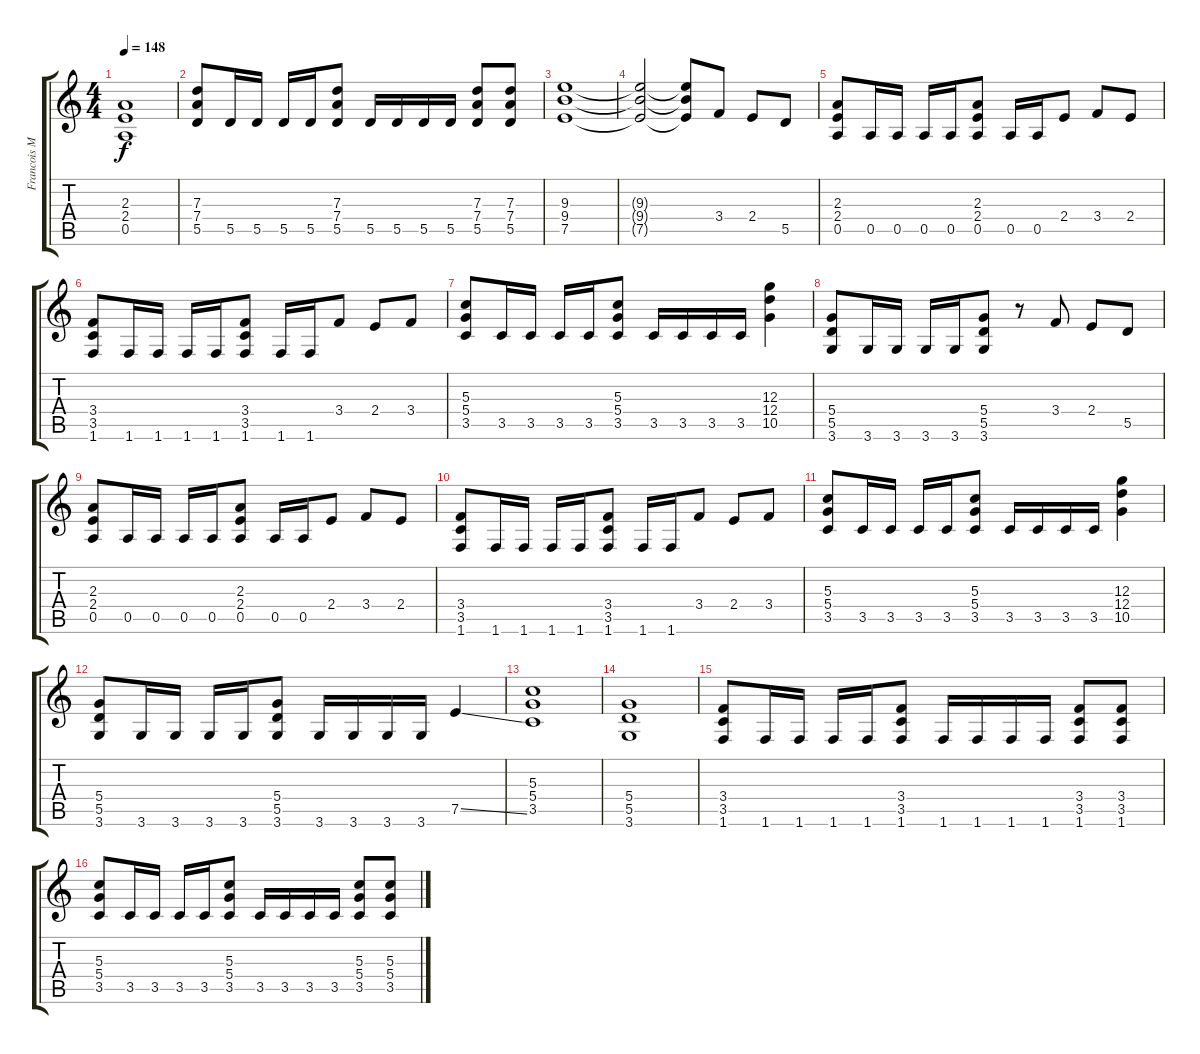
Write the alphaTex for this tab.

\track ("Francois Merle" "Francois M") {instrument distortionguitar}
\staff {score tabs}
\tuning (E4 B3 G3 D3 A2 E2) {hide}
\ts (4 4)
\tempo 148
\clef g2
\ks c
(2.3 2.4 0.5).1{dy f} |
(7.3 7.4 5.5).8 5.5.16 5.5.16 5.5.16 5.5.16 (7.3 7.4 5.5).8 5.5.16 5.5.16 5.5.16 5.5.16 (7.3 7.4 5.5).8 (7.3 7.4 5.5).8 |
(9.3 9.4 7.5).1 |
(9.3{t} 9.4{t} 7.5{t}).2 (9.3{t} 9.4{t} 7.5{t}).8 3.4.8 2.4.8 5.5.8 |
(2.3 2.4 0.5).8 0.5.16 0.5.16 0.5.16 0.5.16 (2.3 2.4 0.5).8 0.5.16 0.5.16 2.4.8 3.4.8 2.4.8 |
(3.4 3.5 1.6).8 1.6.16 1.6.16 1.6.16 1.6.16 (3.4 3.5 1.6).8 1.6.16 1.6.16 3.4.8 2.4.8 3.4.8 |
(5.3 5.4 3.5).8 3.5.16 3.5.16 3.5.16 3.5.16 (5.3 5.4 3.5).8 3.5.16 3.5.16 3.5.16 3.5.16 (12.3 12.4 10.5).4 |
(5.4 5.5 3.6).8 3.6.16 3.6.16 3.6.16 3.6.16 (5.4 5.5 3.6).8 r.8 3.4.8 2.4.8 5.5.8 |
(2.3 2.4 0.5).8 0.5.16 0.5.16 0.5.16 0.5.16 (2.3 2.4 0.5).8 0.5.16 0.5.16 2.4.8 3.4.8 2.4.8 |
(3.4 3.5 1.6).8 1.6.16 1.6.16 1.6.16 1.6.16 (3.4 3.5 1.6).8 1.6.16 1.6.16 3.4.8 2.4.8 3.4.8 |
(5.3 5.4 3.5).8 3.5.16 3.5.16 3.5.16 3.5.16 (5.3 5.4 3.5).8 3.5.16 3.5.16 3.5.16 3.5.16 (12.3 12.4 10.5).4 |
(5.4 5.5 3.6).8 3.6.16 3.6.16 3.6.16 3.6.16 (5.4 5.5 3.6).8 3.6.16 3.6.16 3.6.16 3.6.16 7.5{ss}.4 |
(5.3 5.4 3.5).1 |
(5.4 5.5 3.6).1 |
(3.4 3.5 1.6).8 1.6.16 1.6.16 1.6.16 1.6.16 (3.4 3.5 1.6).8 1.6.16 1.6.16 1.6.16 1.6.16 (3.4 3.5 1.6).8 (3.4 3.5 1.6).8 |
(5.3 5.4 3.5).8 3.5.16 3.5.16 3.5.16 3.5.16 (5.3 5.4 3.5).8 3.5.16 3.5.16 3.5.16 3.5.16 (5.3 5.4 3.5).8 (5.3 5.4 3.5).8
